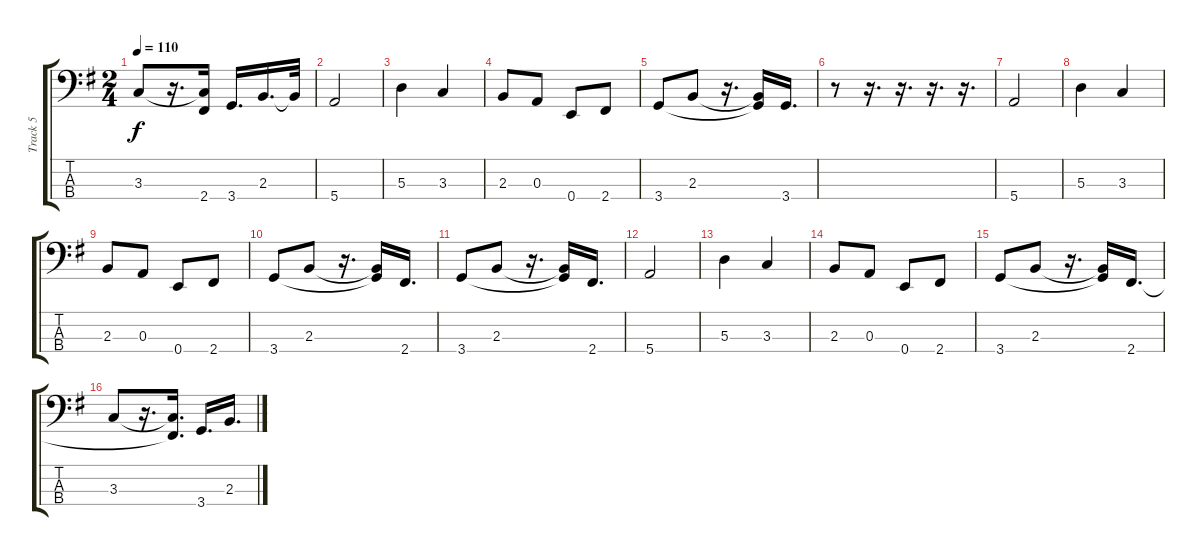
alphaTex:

\track ("Track 5" "Track 5") {mute instrument acousticguitarnylon}
\staff {score tabs}
\tuning (G2 D2 A1 E1) {hide}
\ts (2 4)
\tempo 110
\clef f4
\ks g
3.3.8{dy f} r.16{d} (3.3{t} 2.4{t}).16 3.4.16{d} 2.3.16{d} 2.3{t}.32 |
5.4.2 |
5.3.4 3.3.4 |
2.3.8 0.3.8 0.4.8 2.4.8 |
3.4.8 2.3.8 r.16{d} (2.3{t} 3.4{t}).16 3.4.16{d} |
r.8 r.16{d} r.16{d} r.16{d} r.16{d} |
5.4.2 |
5.3.4 3.3.4 |
2.3.8 0.3.8 0.4.8 2.4.8 |
3.4.8 2.3.8 r.16{d} (2.3{t} 3.4{t}).16 2.4.16{d} |
3.4.8 2.3.8 r.16{d} (2.3{t} 3.4{t}).16 2.4.16{d} |
5.4.2 |
5.3.4 3.3.4 |
2.3.8 0.3.8 0.4.8 2.4.8 |
3.4.8 2.3.8 r.16{d} (2.3{t} 3.4{t}).16 2.4.16{d} |
3.3.8 r.16{d} (3.3{t} 2.4{t}).16{d} 3.4.16{d} 2.3.16{d}
